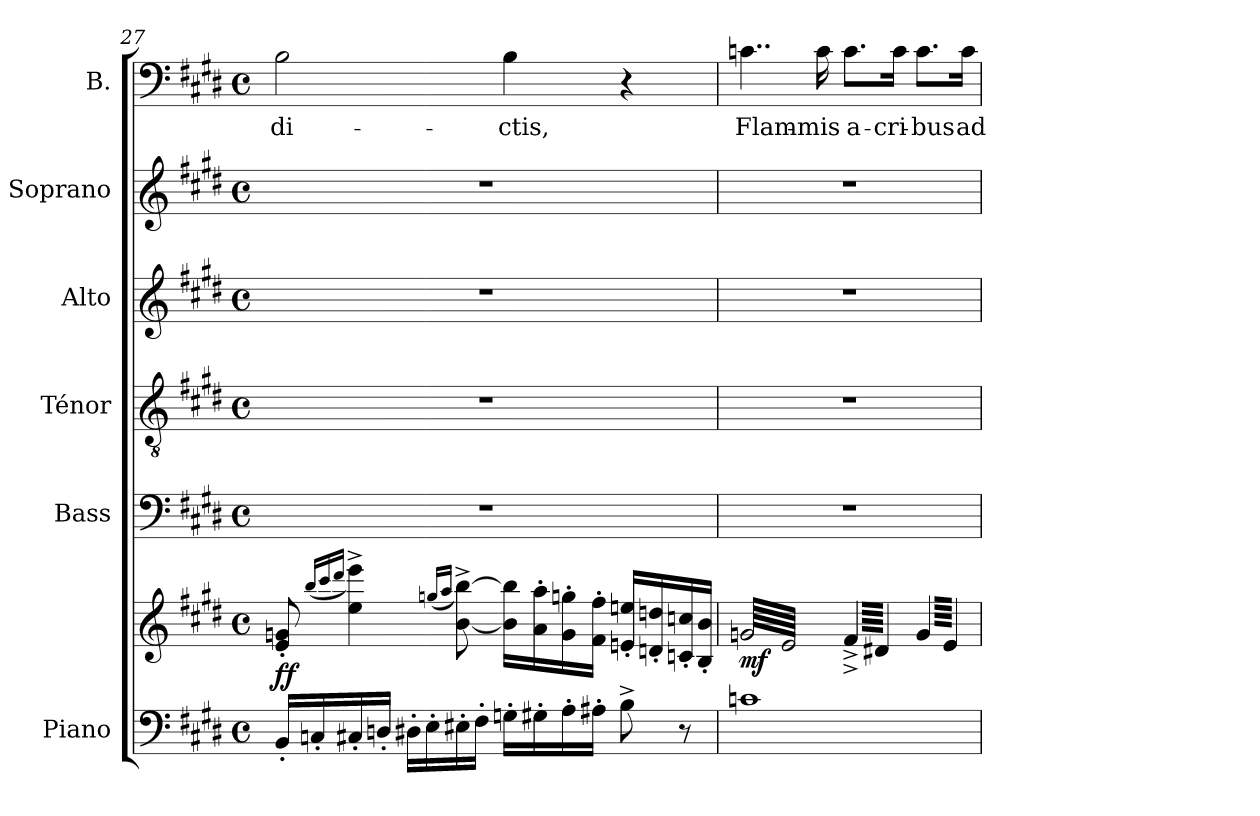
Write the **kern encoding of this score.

**kern	**kern	**dynam	**kern	**kern	**kern	**kern	**kern	**text
*part6	*part6	*part6	*part5	*part4	*part3	*part2	*part1	*part1
*staff7	*staff6	*staff6/7	*staff5	*staff4	*staff3	*staff2	*staff1	*staff1
*I"Piano	*	*	*I"Bass	*I"Ténor	*I"Alto	*I"Soprano	*I"B.	*
*I'Pno.	*	*	*I'B.	*I'T.	*I'A.	*I'S.	*I'B.	*
*clefF4	*clefG2	*	*clefF4	*clefGv2	*clefG2	*clefG2	*clefF4	*
*k[f#c#g#d#]	*k[f#c#g#d#]	*	*k[f#c#g#d#]	*k[f#c#g#d#]	*k[f#c#g#d#]	*k[f#c#g#d#]	*k[f#c#g#d#]	*
*M4/4	*M4/4	*	*M4/4	*M4/4	*M4/4	*M4/4	*M4/4	*
*met(c)	*met(c)	*	*met(c)	*met(c)	*met(c)	*met(c)	*met(c)	*
=27	=27	=27	=27	=27	=27	=27	=27	=27
!	!	!LO:DY:a=2	!	!	!	!	!	!
16BB'/LL	8e/' 8gn/'	ff	1r	1r	1r	1r	2B\	-di-
16Cn'/	.	.	.	.	.	.	.	.
.	(16qbb/LL	.	.	.	.	.	.	.
.	16qccc#/	.	.	.	.	.	.	.
.	16qddd#/JJ	.	.	.	.	.	.	.
16C#X'/	4ee\^ 4eee\^)	.	.	.	.	.	.	.
16Dn'/JJ	.	.	.	.	.	.	.	.
16D#X'\LL	.	.	.	.	.	.	.	.
16E'\	.	.	.	.	.	.	.	.
.	(16qggn/LL	.	.	.	.	.	.	.
.	16qaa/JJ	.	.	.	.	.	.	.
16E#X'\	[8b\^ [8bb\^)	.	.	.	.	.	.	.
16F#'\JJ	.	.	.	.	.	.	.	.
16Gn'\LL	16b\] 16bb\]LL	.	.	.	.	.	4B\	-ctis,
16G#X'\	16a\' 16aa\'	.	.	.	.	.	.	.
16A'\	16g\' 16gg\'	.	.	.	.	.	.	.
16A#X'\JJ	16f#\' 16ff#\'JJ	.	.	.	.	.	.	.
8B^\	16en/' 16een/'LL	.	.	.	.	.	4r	.
.	16dn/' 16ddn/'	.	.	.	.	.	.	.
8r	16cn/' 16ccn/'	.	.	.	.	.	.	.
.	16B/' 16b/'JJ	.	.	.	.	.	.	.
!!LO:LB:g=z
=28	=28	=28	=28	=28	=28	=28	=28	=28
!	!	!LO:DY:b	!	!	!	!	!	!
*	*tremolo	*	*	*	*	*	*	*
1cn	(64gn/LLLL	mf	1r	1r	1r	1r	4..cn\	Flam-
.	64e/)	.	.	.	.	.	.	.
.	64gn/	.	.	.	.	.	.	.
.	64e/)	.	.	.	.	.	.	.
.	64gn/	.	.	.	.	.	.	.
.	64e/)	.	.	.	.	.	.	.
.	64gn/	.	.	.	.	.	.	.
.	64e/)	.	.	.	.	.	.	.
.	64gn/	.	.	.	.	.	.	.
.	64e/)	.	.	.	.	.	.	.
.	64gn/	.	.	.	.	.	.	.
.	64e/)	.	.	.	.	.	.	.
.	64gn/	.	.	.	.	.	.	.
.	64e/)	.	.	.	.	.	.	.
.	64gn/	.	.	.	.	.	.	.
.	64e/)	.	.	.	.	.	.	.
.	64gn/	.	.	.	.	.	.	.
.	64e/)	.	.	.	.	.	.	.
.	64gn/	.	.	.	.	.	.	.
.	64e/)	.	.	.	.	.	.	.
.	64gn/	.	.	.	.	.	.	.
.	64e/)	.	.	.	.	.	.	.
.	64gn/	.	.	.	.	.	.	.
.	64e/)	.	.	.	.	.	.	.
.	64gn/	.	.	.	.	.	.	.
.	64e/)	.	.	.	.	.	.	.
.	64gn/	.	.	.	.	.	.	.
.	64e/)	.	.	.	.	.	.	.
.	64gn/	.	.	.	.	.	16c\	-mis
.	64e/)	.	.	.	.	.	.	.
.	64gn/	.	.	.	.	.	.	.
.	64e/)JJJJ	.	.	.	.	.	.	.
.	(64f#^/LLLL	.	.	.	.	.	8.c\L	a-
.	64d#X/)	.	.	.	.	.	.	.
.	64f#^/	.	.	.	.	.	.	.
.	64d#X/)	.	.	.	.	.	.	.
.	64f#^/	.	.	.	.	.	.	.
.	64d#X/)	.	.	.	.	.	.	.
.	64f#^/	.	.	.	.	.	.	.
.	64d#X/)	.	.	.	.	.	.	.
.	64f#^/	.	.	.	.	.	.	.
.	64d#X/)	.	.	.	.	.	.	.
.	64f#^/	.	.	.	.	.	.	.
.	64d#X/)	.	.	.	.	.	.	.
.	64f#^/	.	.	.	.	.	16c\Jk	-cri-
.	64d#X/)	.	.	.	.	.	.	.
.	64f#^/	.	.	.	.	.	.	.
.	64d#X/)JJJJ	.	.	.	.	.	.	.
.	(64g/LLLL	.	.	.	.	.	8.c\L	-bus
.	64e/)	.	.	.	.	.	.	.
.	64g/	.	.	.	.	.	.	.
.	64e/)	.	.	.	.	.	.	.
.	64g/	.	.	.	.	.	.	.
.	64e/)	.	.	.	.	.	.	.
.	64g/	.	.	.	.	.	.	.
.	64e/)	.	.	.	.	.	.	.
.	64g/	.	.	.	.	.	.	.
.	64e/)	.	.	.	.	.	.	.
.	64g/	.	.	.	.	.	.	.
.	64e/)	.	.	.	.	.	.	.
.	64g/	.	.	.	.	.	16c\Jk	ad-
.	64e/)	.	.	.	.	.	.	.
.	64g/	.	.	.	.	.	.	.
.	64e/)JJJJ	.	.	.	.	.	.	.
*	*Xtremolo	*	*	*	*	*	*	*
.	.	.	.	.	.	.	.	.
.	.	.	.	.	.	.	.	.
.	.	.	.	.	.	.	.	.
.	.	.	.	.	.	.	.	.
.	.	.	.	.	.	.	.	.
.	.	.	.	.	.	.	.	.
.	.	.	.	.	.	.	.	.
.	.	.	.	.	.	.	.	.
=	=	=	=	=	=	=	=	=
*-	*-	*-	*-	*-	*-	*-	*-	*-
